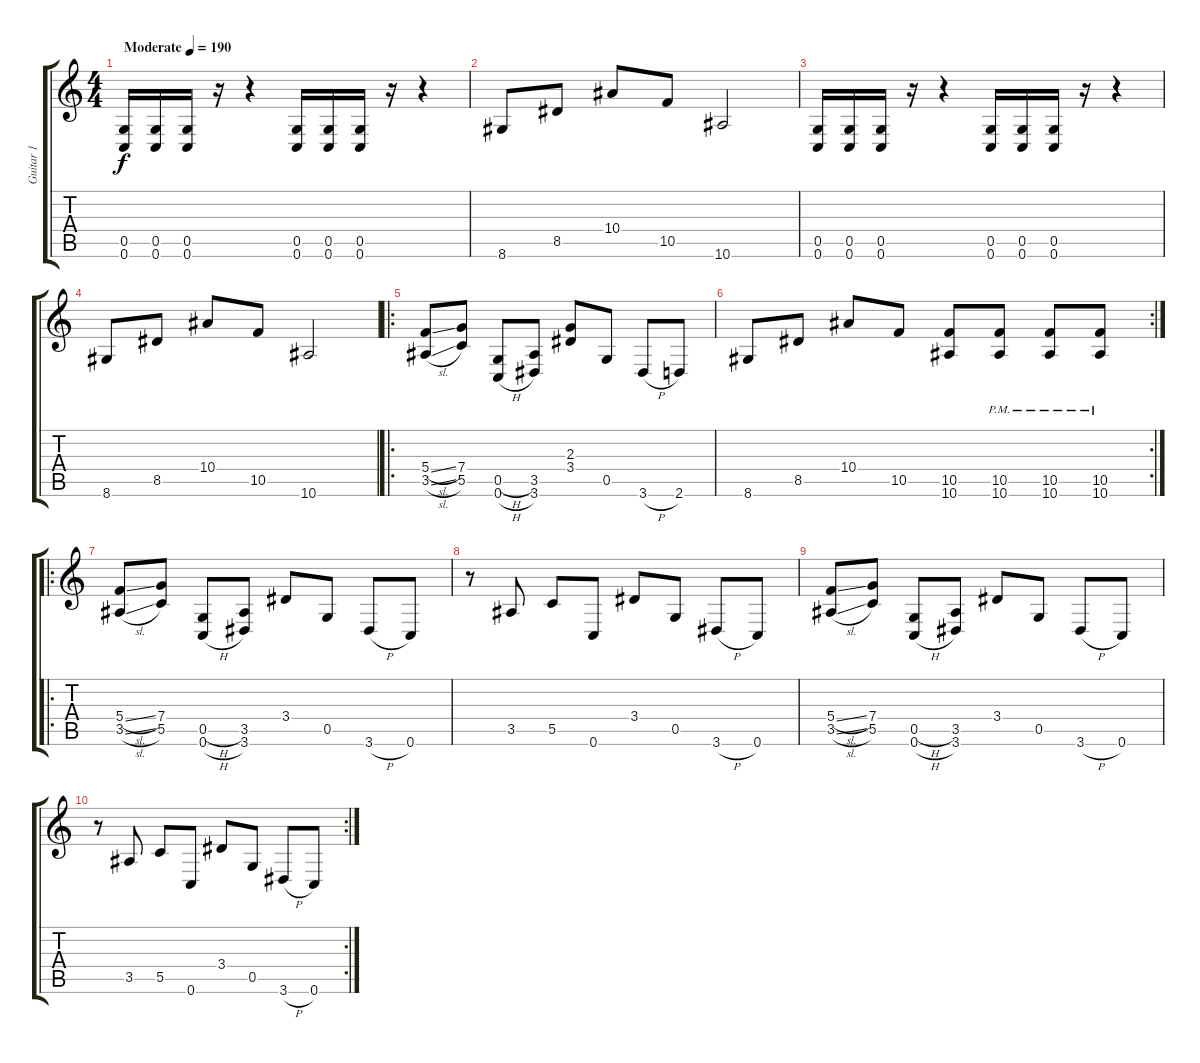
\track ("Guitar 1" "Guitar 1") {instrument distortionguitar}
\staff {score tabs}
\tuning (D4 A3 F3 C3 G2 C2) {hide}
\ts (4 4)
\tempo (190 "Moderate")
\clef g2
\ks c
(0.5 0.6).16{dy f instrument distortionguitar} (0.5 0.6).16 (0.5 0.6).16 r.16 r.4 (0.5 0.6).16 (0.5 0.6).16 (0.5 0.6).16 r.16 r.4 |
8.6.8 8.5.8 10.4.8 10.5.8 10.6.2 |
(0.5 0.6).16 (0.5 0.6).16 (0.5 0.6).16 r.16 r.4 (0.5 0.6).16 (0.5 0.6).16 (0.5 0.6).16 r.16 r.4 |
8.6.8 8.5.8 10.4.8 10.5.8 10.6.2 |
\ro
(5.4{sl} 3.5{sl}).8 (7.4 5.5).8 (0.5{h} 0.6{h}).8 (3.5 3.6).8 (2.3 3.4).8 0.5.8 3.6{h}.8 2.6.8 |
\rc 2
8.6.8 8.5.8 10.4.8 10.5.8 (10.5 10.6).8 (10.5{pm} 10.6{pm}).8 (10.5{pm} 10.6{pm}).8 (10.5{pm} 10.6{pm}).8 |
\ro
(5.4{sl} 3.5{sl}).8 (7.4 5.5).8 (0.5{h} 0.6{h}).8 (3.5 3.6).8 3.4.8 0.5.8 3.6{h}.8 0.6.8 |
r.8 3.5.8 5.5.8 0.6.8 3.4.8 0.5.8 3.6{h}.8 0.6.8 |
(5.4{sl} 3.5{sl}).8 (7.4 5.5).8 (0.5{h} 0.6{h}).8 (3.5 3.6).8 3.4.8 0.5.8 3.6{h}.8 0.6.8 |
\rc 2
r.8 3.5.8 5.5.8 0.6.8 3.4.8 0.5.8 3.6{h}.8 0.6.8
